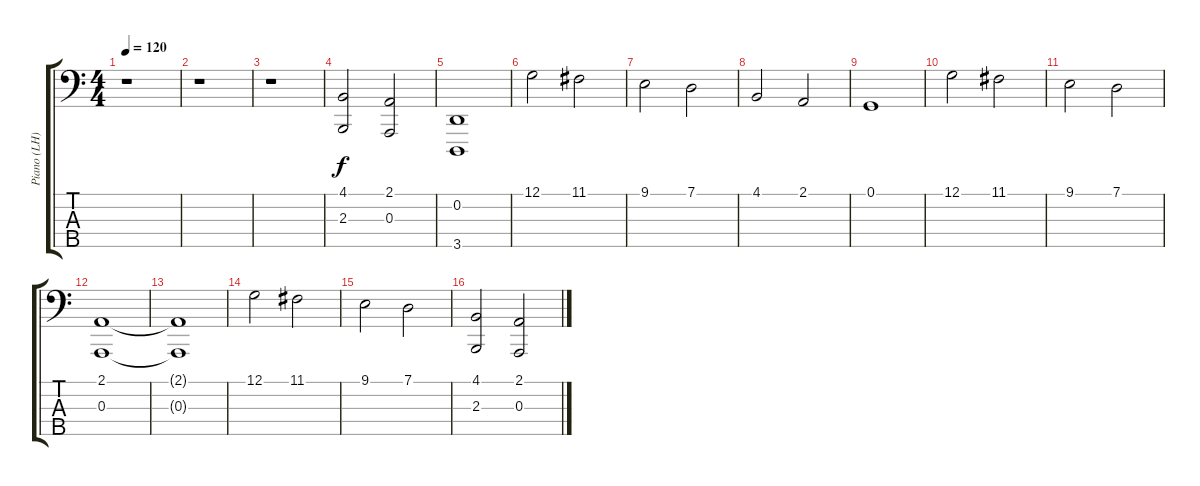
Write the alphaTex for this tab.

\track ("Piano (LH)" "Piano (LH)") {instrument acousticgrandpiano}
\staff {score tabs}
\tuning (G2 D2 A1 E1 B0) {hide}
\ts (4 4)
\tempo 120
\clef f4
\ks c
r.1{dy f instrument acousticgrandpiano} |
r.1 |
r.1 |
(4.1 2.3).2 (2.1 0.3).2 |
(0.2 3.5).1 |
12.1.2 11.1.2 |
9.1.2 7.1.2 |
4.1.2 2.1.2 |
0.1.1 |
12.1.2 11.1.2 |
9.1.2 7.1.2 |
(2.1 0.3).1 |
(2.1{t} 0.3{t}).1 |
12.1.2 11.1.2 |
9.1.2 7.1.2 |
(4.1 2.3).2 (2.1 0.3).2
